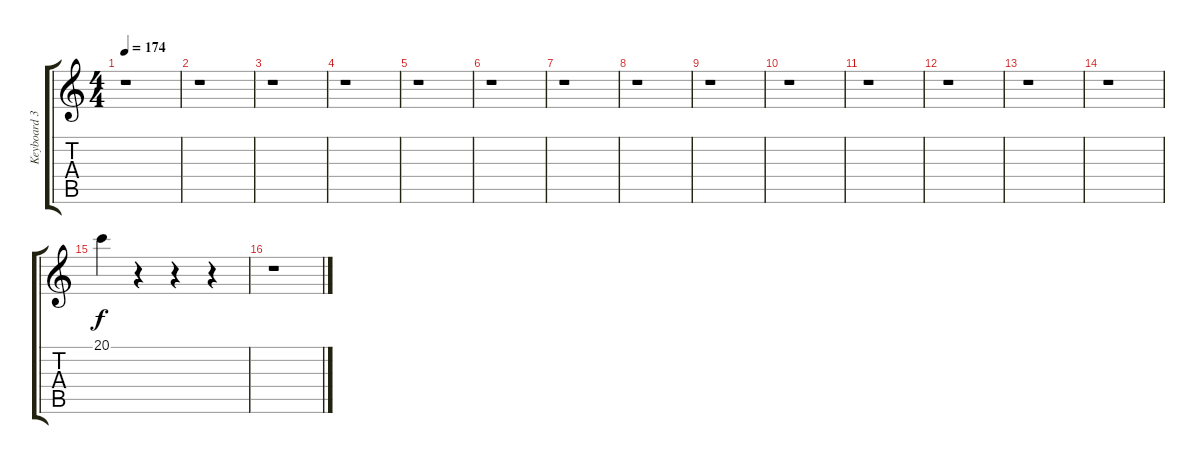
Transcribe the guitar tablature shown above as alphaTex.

\track ("Keyboard 3." "Keyboard 3") {instrument stringensemble1}
\staff {score tabs}
\tuning (E4 B3 G3 D3 A2 E2) {hide}
\ts (4 4)
\tempo 174
\clef g2
\ks c
r.1{dy f} |
r.1 |
r.1 |
r.1 |
r.1 |
r.1 |
r.1 |
r.1 |
r.1 |
r.1 |
r.1 |
r.1 |
r.1 |
r.1 |
20.1.4 r.4 r.4 r.4 |
r.1
